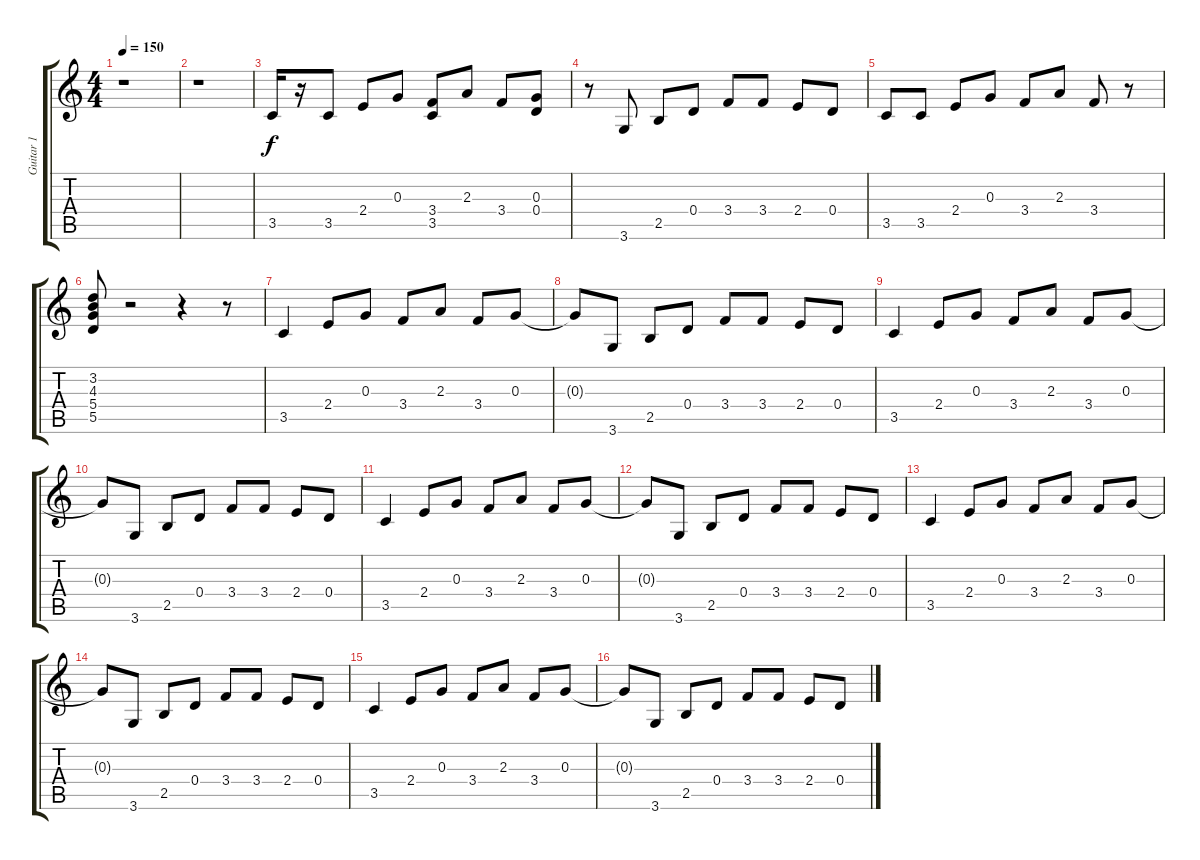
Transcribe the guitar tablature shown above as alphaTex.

\track ("Guitar 1" "Guitar 1") {instrument electricguitarclean}
\staff {score tabs}
\tuning (E4 B3 G3 D3 A2 E2) {hide}
\ts (4 4)
\tempo 150
\clef g2
\ks c
r.1{dy f instrument electricguitarclean} |
r.1 |
3.5.16 r.16 3.5.8 2.4.8 0.3.8 (3.4 3.5).8 2.3.8 3.4.8 (0.3 0.4).8 |
r.8 3.6.8 2.5.8 0.4.8 3.4.8 3.4.8 2.4.8 0.4.8 |
3.5.8 3.5.8 2.4.8 0.3.8 3.4.8 2.3.8 3.4.8 r.8 |
(3.2 4.3 5.4 5.5).8 r.2 r.4 r.8 |
3.5.4 2.4.8 0.3.8 3.4.8 2.3.8 3.4.8 0.3.8 |
0.3{t}.8 3.6.8 2.5.8 0.4.8 3.4.8 3.4.8 2.4.8 0.4.8 |
3.5.4 2.4.8 0.3.8 3.4.8 2.3.8 3.4.8 0.3.8 |
0.3{t}.8 3.6.8 2.5.8 0.4.8 3.4.8 3.4.8 2.4.8 0.4.8 |
3.5.4 2.4.8 0.3.8 3.4.8 2.3.8 3.4.8 0.3.8 |
0.3{t}.8 3.6.8 2.5.8 0.4.8 3.4.8 3.4.8 2.4.8 0.4.8 |
3.5.4 2.4.8 0.3.8 3.4.8 2.3.8 3.4.8 0.3.8 |
0.3{t}.8 3.6.8 2.5.8 0.4.8 3.4.8 3.4.8 2.4.8 0.4.8 |
3.5.4 2.4.8 0.3.8 3.4.8 2.3.8 3.4.8 0.3.8 |
0.3{t}.8 3.6.8 2.5.8 0.4.8 3.4.8 3.4.8 2.4.8 0.4.8
